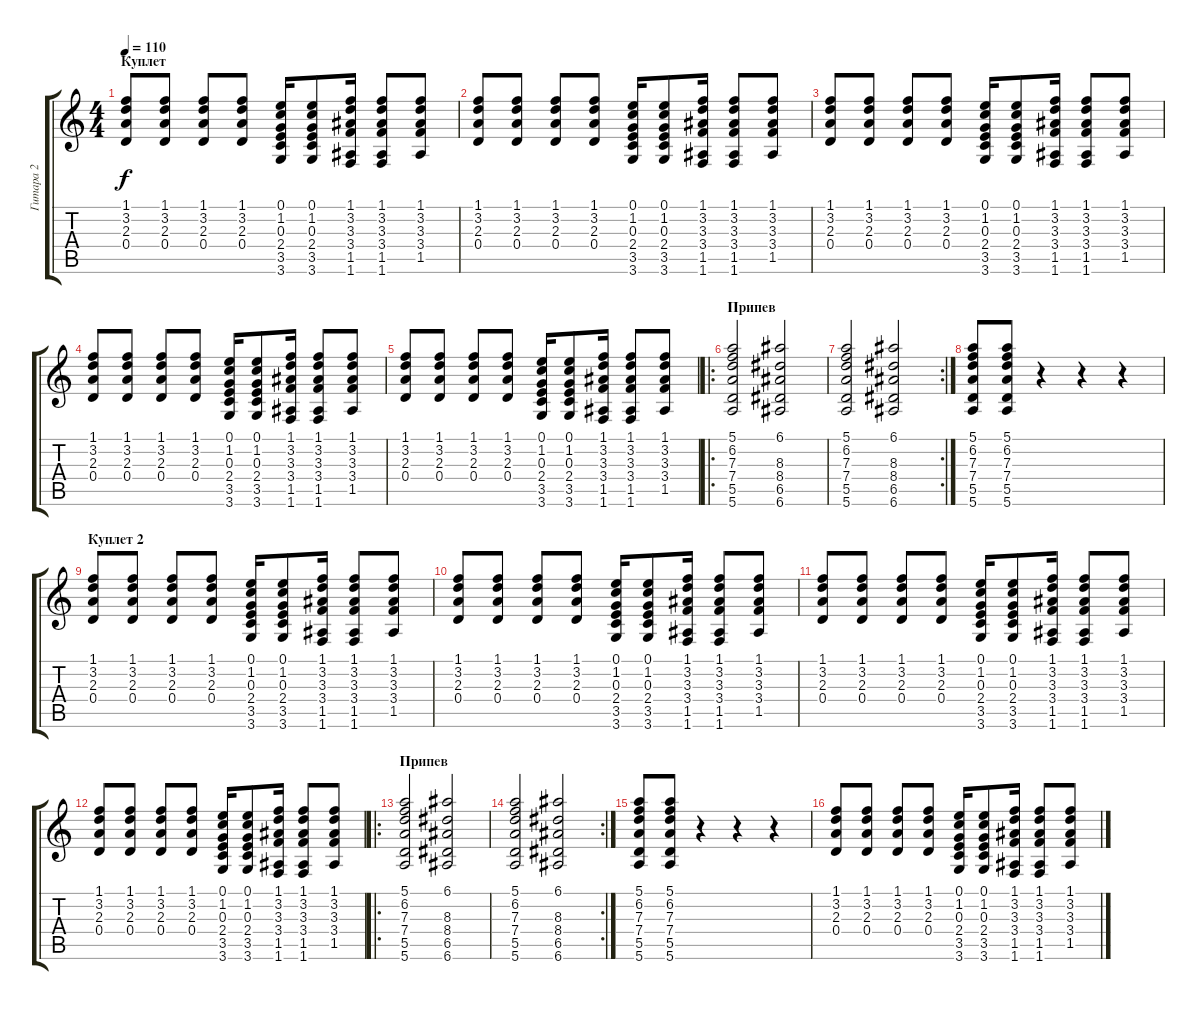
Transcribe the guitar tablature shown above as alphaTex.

\track ("Гитара 2" "Гитара 2") {instrument acousticguitarnylon}
\staff {score tabs}
\tuning (E4 B3 G3 D3 A2 E2) {hide}
\ts (4 4)
\section ("" "Куплет")
\tempo 110
\clef g2
\ks c
(1.1 3.2 2.3 0.4).8{dy f instrument acousticguitarnylon} (1.1 3.2 2.3 0.4).8 (1.1 3.2 2.3 0.4).8 (1.1 3.2 2.3 0.4).8 (0.1 1.2 0.3 2.4 3.5 3.6).16 (0.1 1.2 0.3 2.4 3.5 3.6).8 (1.1 3.2 3.3 3.4 1.5 1.6).16 (1.1 3.2 3.3 3.4 1.5 1.6).8 (1.1 3.2 3.3 3.4 1.5).8 |
(1.1 3.2 2.3 0.4).8 (1.1 3.2 2.3 0.4).8 (1.1 3.2 2.3 0.4).8 (1.1 3.2 2.3 0.4).8 (0.1 1.2 0.3 2.4 3.5 3.6).16 (0.1 1.2 0.3 2.4 3.5 3.6).8 (1.1 3.2 3.3 3.4 1.5 1.6).16 (1.1 3.2 3.3 3.4 1.5 1.6).8 (1.1 3.2 3.3 3.4 1.5).8 |
(1.1 3.2 2.3 0.4).8 (1.1 3.2 2.3 0.4).8 (1.1 3.2 2.3 0.4).8 (1.1 3.2 2.3 0.4).8 (0.1 1.2 0.3 2.4 3.5 3.6).16 (0.1 1.2 0.3 2.4 3.5 3.6).8 (1.1 3.2 3.3 3.4 1.5 1.6).16 (1.1 3.2 3.3 3.4 1.5 1.6).8 (1.1 3.2 3.3 3.4 1.5).8 |
(1.1 3.2 2.3 0.4).8 (1.1 3.2 2.3 0.4).8 (1.1 3.2 2.3 0.4).8 (1.1 3.2 2.3 0.4).8 (0.1 1.2 0.3 2.4 3.5 3.6).16 (0.1 1.2 0.3 2.4 3.5 3.6).8 (1.1 3.2 3.3 3.4 1.5 1.6).16 (1.1 3.2 3.3 3.4 1.5 1.6).8 (1.1 3.2 3.3 3.4 1.5).8 |
(1.1 3.2 2.3 0.4).8 (1.1 3.2 2.3 0.4).8 (1.1 3.2 2.3 0.4).8 (1.1 3.2 2.3 0.4).8 (0.1 1.2 0.3 2.4 3.5 3.6).16 (0.1 1.2 0.3 2.4 3.5 3.6).8 (1.1 3.2 3.3 3.4 1.5 1.6).16 (1.1 3.2 3.3 3.4 1.5 1.6).8 (1.1 3.2 3.3 3.4 1.5).8 |
\ro
\section ("" "Припев")
(5.1 6.2 7.3 7.4 5.5 5.6).2 (6.1 8.3 8.4 6.5 6.6).2 |
\rc 2
(5.1 6.2 7.3 7.4 5.5 5.6).2 (6.1 8.3 8.4 6.5 6.6).2 |
(5.1 6.2 7.3 7.4 5.5 5.6).8 (5.1 6.2 7.3 7.4 5.5 5.6).8 r.4 r.4 r.4 |
\section ("" "Куплет 2")
(1.1 3.2 2.3 0.4).8 (1.1 3.2 2.3 0.4).8 (1.1 3.2 2.3 0.4).8 (1.1 3.2 2.3 0.4).8 (0.1 1.2 0.3 2.4 3.5 3.6).16 (0.1 1.2 0.3 2.4 3.5 3.6).8 (1.1 3.2 3.3 3.4 1.5 1.6).16 (1.1 3.2 3.3 3.4 1.5 1.6).8 (1.1 3.2 3.3 3.4 1.5).8 |
(1.1 3.2 2.3 0.4).8 (1.1 3.2 2.3 0.4).8 (1.1 3.2 2.3 0.4).8 (1.1 3.2 2.3 0.4).8 (0.1 1.2 0.3 2.4 3.5 3.6).16 (0.1 1.2 0.3 2.4 3.5 3.6).8 (1.1 3.2 3.3 3.4 1.5 1.6).16 (1.1 3.2 3.3 3.4 1.5 1.6).8 (1.1 3.2 3.3 3.4 1.5).8 |
(1.1 3.2 2.3 0.4).8 (1.1 3.2 2.3 0.4).8 (1.1 3.2 2.3 0.4).8 (1.1 3.2 2.3 0.4).8 (0.1 1.2 0.3 2.4 3.5 3.6).16 (0.1 1.2 0.3 2.4 3.5 3.6).8 (1.1 3.2 3.3 3.4 1.5 1.6).16 (1.1 3.2 3.3 3.4 1.5 1.6).8 (1.1 3.2 3.3 3.4 1.5).8 |
(1.1 3.2 2.3 0.4).8 (1.1 3.2 2.3 0.4).8 (1.1 3.2 2.3 0.4).8 (1.1 3.2 2.3 0.4).8 (0.1 1.2 0.3 2.4 3.5 3.6).16 (0.1 1.2 0.3 2.4 3.5 3.6).8 (1.1 3.2 3.3 3.4 1.5 1.6).16 (1.1 3.2 3.3 3.4 1.5 1.6).8 (1.1 3.2 3.3 3.4 1.5).8 |
\ro
\section ("" "Припев")
(5.1 6.2 7.3 7.4 5.5 5.6).2 (6.1 8.3 8.4 6.5 6.6).2 |
\rc 2
(5.1 6.2 7.3 7.4 5.5 5.6).2 (6.1 8.3 8.4 6.5 6.6).2 |
(5.1 6.2 7.3 7.4 5.5 5.6).8 (5.1 6.2 7.3 7.4 5.5 5.6).8 r.4 r.4 r.4 |
(1.1 3.2 2.3 0.4).8 (1.1 3.2 2.3 0.4).8 (1.1 3.2 2.3 0.4).8 (1.1 3.2 2.3 0.4).8 (0.1 1.2 0.3 2.4 3.5 3.6).16 (0.1 1.2 0.3 2.4 3.5 3.6).8 (1.1 3.2 3.3 3.4 1.5 1.6).16 (1.1 3.2 3.3 3.4 1.5 1.6).8 (1.1 3.2 3.3 3.4 1.5).8
